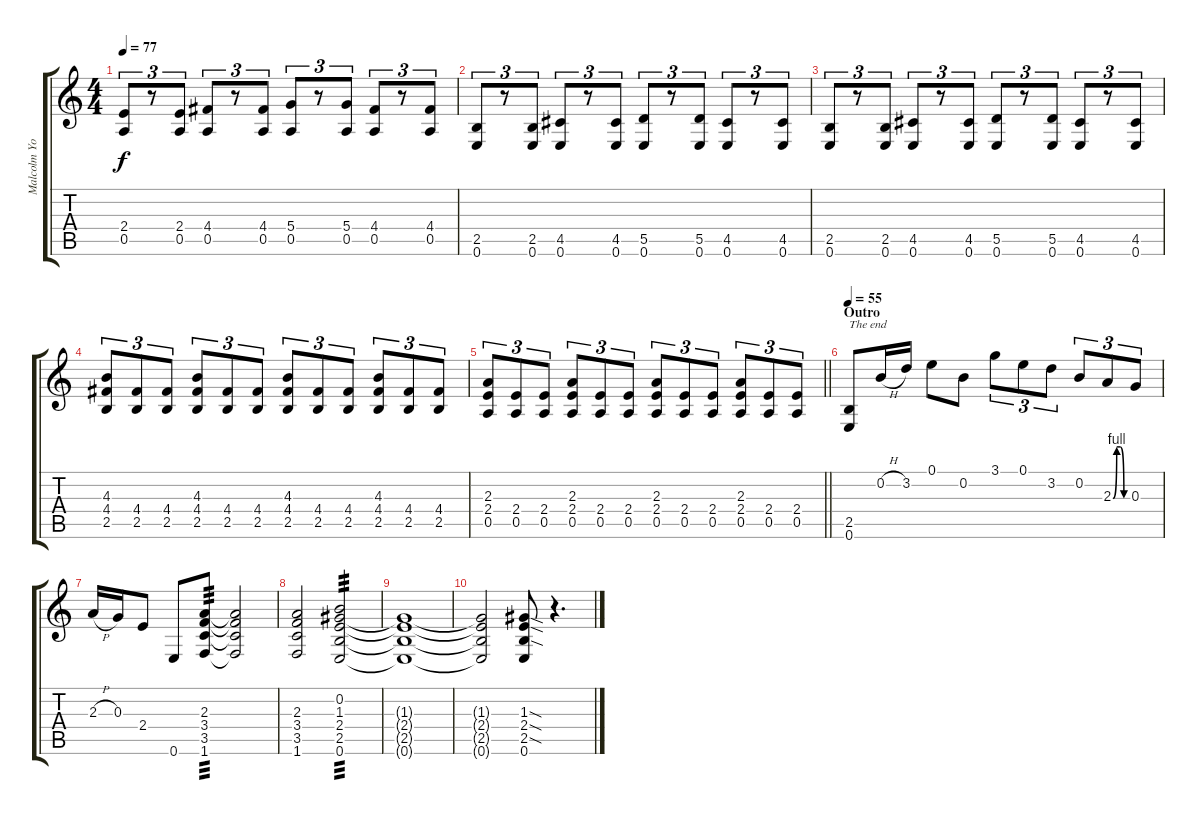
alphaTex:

\track ("Malcolm Young" "Malcolm Yo") {instrument overdrivenguitar}
\staff {score tabs}
\tuning (E4 B3 G3 D3 A2 E2) {hide}
\ts (4 4)
\tempo 77
\clef g2
\ks c
(2.4 0.5).8{tu (3 2) dy f} r.8{tu (3 2)} (2.4 0.5).8{tu (3 2)} (4.4 0.5).8{tu (3 2)} r.8{tu (3 2)} (4.4 0.5).8{tu (3 2)} (5.4 0.5).8{tu (3 2)} r.8{tu (3 2)} (5.4 0.5).8{tu (3 2)} (4.4 0.5).8{tu (3 2)} r.8{tu (3 2)} (4.4 0.5).8{tu (3 2)} |
(2.5 0.6).8{tu (3 2)} r.8{tu (3 2)} (2.5 0.6).8{tu (3 2)} (4.5 0.6).8{tu (3 2)} r.8{tu (3 2)} (4.5 0.6).8{tu (3 2)} (5.5 0.6).8{tu (3 2)} r.8{tu (3 2)} (5.5 0.6).8{tu (3 2)} (4.5 0.6).8{tu (3 2)} r.8{tu (3 2)} (4.5 0.6).8{tu (3 2)} |
(2.5 0.6).8{tu (3 2)} r.8{tu (3 2)} (2.5 0.6).8{tu (3 2)} (4.5 0.6).8{tu (3 2)} r.8{tu (3 2)} (4.5 0.6).8{tu (3 2)} (5.5 0.6).8{tu (3 2)} r.8{tu (3 2)} (5.5 0.6).8{tu (3 2)} (4.5 0.6).8{tu (3 2)} r.8{tu (3 2)} (4.5 0.6).8{tu (3 2)} |
(4.3 4.4 2.5).8{tu (3 2)} (4.4 2.5).8{tu (3 2)} (4.4 2.5).8{tu (3 2)} (4.3 4.4 2.5).8{tu (3 2)} (4.4 2.5).8{tu (3 2)} (4.4 2.5).8{tu (3 2)} (4.3 4.4 2.5).8{tu (3 2)} (4.4 2.5).8{tu (3 2)} (4.4 2.5).8{tu (3 2)} (4.3 4.4 2.5).8{tu (3 2)} (4.4 2.5).8{tu (3 2)} (4.4 2.5).8{tu (3 2)} |
\barLineRight lightlight
(2.3 2.4 0.5).8{tu (3 2)} (2.4 0.5).8{tu (3 2)} (2.4 0.5).8{tu (3 2)} (2.3 2.4 0.5).8{tu (3 2)} (2.4 0.5).8{tu (3 2)} (2.4 0.5).8{tu (3 2)} (2.3 2.4 0.5).8{tu (3 2)} (2.4 0.5).8{tu (3 2)} (2.4 0.5).8{tu (3 2)} (2.3 2.4 0.5).8{tu (3 2)} (2.4 0.5).8{tu (3 2)} (2.4 0.5).8{tu (3 2)} |
\section ("" "Outro")
\tempo 55
(2.5 0.6).8{txt "The end"} 0.2{h}.16 3.2.16 0.1.8 0.2.8 3.1.8{tu (3 2)} 0.1.8{tu (3 2)} 3.2.8{tu (3 2)} 0.2.8{tu (3 2)} 2.3{be (custom 0 0 15 4 30 4 45 0 60 0)}.8{tu (3 2)} 0.3.8{tu (3 2)} |
2.3{h}.16 0.3.16 2.4.8 0.6.8 (2.3 3.4 3.5 1.6).8{tp 3} (2.3{t} 3.4{t} 3.5{t} 1.6{t}).2 |
(2.3 3.4 3.5 1.6).2{volume 0} (0.2 1.3 2.4 2.5 0.6).2{tp 3} |
(1.3{t} 2.4{t} 2.5{t} 0.6{t}).1 |
(1.3{t} 2.4{t} 2.5{t} 0.6{t}).2 (1.3{sod} 2.4{sod} 2.5{sod} 0.6).8 r.4{d}
